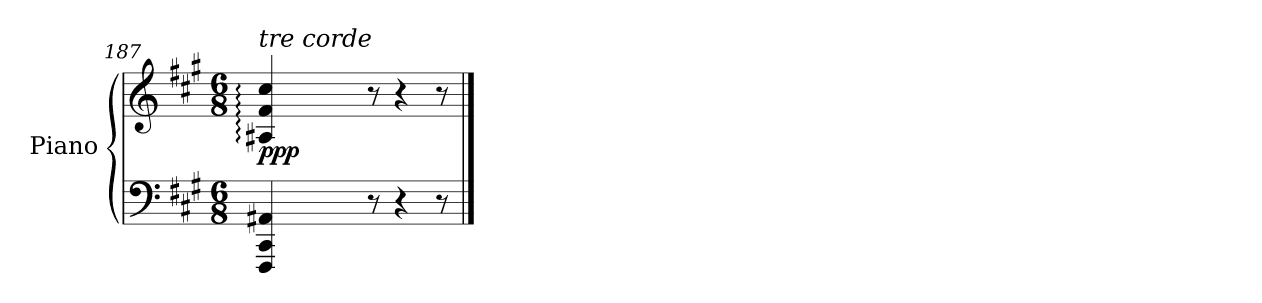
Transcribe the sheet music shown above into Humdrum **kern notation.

**kern	**kern	**dynam
*part1	*part1	*part1
*staff2	*staff1	*staff1/2
*I"Piano	*	*
*I'Pno.	*	*
*clefF4	*clefG2	*
*k[f#c#g#]	*k[f#c#g#]	*
*M6/8	*M6/8	*
*MM25	*MM25	*
=187	=187	=187
*^	*	*
!	!	!LO:TX:a:i:t=tre corde	!
!	!	!	!LO:DY:b
4FFF#/ 4CC#/ 4AA#X/	24FFF#yy	4A#X/: 4f#/: 4cc#/:	ppp
.	24CC#yy	.	.
.	24AA#yy	.	.
.	24A#Xyy	.	.
.	24f#yy	.	.
.	24cc#yy	.	.
8r	2ryy	8r	.
4r	.	4r	.
8r	.	8r	.
*v	*v	*	*
==	==	==
*-	*-	*-
